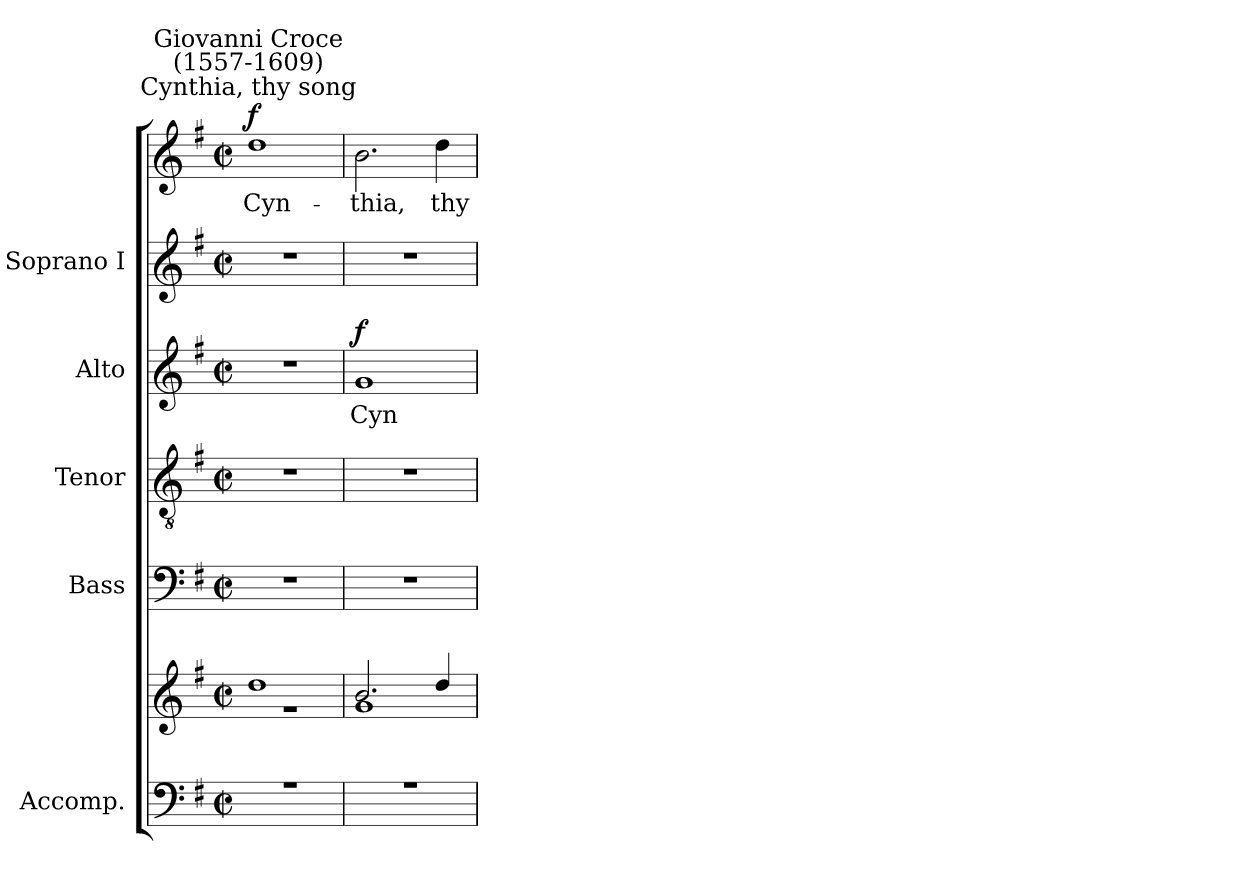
**kern	**kern	**kern	**kern	**kern	**text	**dynam	**kern	**kern	**text	**dynam
*part5	*part5	*part4	*part3	*part2	*part2	*part2	*part1	*part1	*part1	*part1
*staff7	*staff6	*staff5	*staff4	*staff3	*staff3	*staff3	*staff2	*staff1	*staff1	*staff1/2
*I"Accomp.	*	*I"Bass	*I"Tenor	*I"Alto	*	*	*I"Soprano I	*	*	*
*	*	*I'B	*I'T	*I'A	*	*	*I'S	*	*	*
*clefF4	*clefG2	*clefF4	*clefGv2	*clefG2	*	*	*clefG2	*clefG2	*	*
*k[f#]	*k[f#]	*k[f#]	*k[f#]	*k[f#]	*	*	*k[f#]	*k[f#]	*	*
*G:	*G:	*G:	*G:	*G:	*	*	*G:	*G:	*	*
*M2/2	*M2/2	*M2/2	*M2/2	*M2/2	*	*	*M2/2	*M2/2	*	*
*met(c|)	*met(c|)	*met(c|)	*met(c|)	*met(c|)	*	*	*met(c|)	*met(c|)	*	*
=1	=1	=1	=1	=1	=1	=1	=1	=1	=1	=1
*^	*^	*	*	*	*	*	*	*	*	*
!	!	!	!	!	!	!	!	!	!	!LO:TX:a:cj:t=Cynthia, thy song	!	!
!	!	!	!	!	!	!	!	!	!	!LO:TX:a:cj:t=Giovanni Croce\n(1557-1609)	!	!
!	!	!	!	!	!	!	!	!	!	!	!LO:LY:b	!LO:DY:b
1r	1ryy	1dd/	1r	1r	1r	1r	.	.	1r	1dd	Cyn-	f
=2	=2	=2	=2	=2	=2	=2	=2	=2	=2	=2	=2	=2
!	!	!	!	!	!	!	!LO:LY:b	!LO:DY:b	!	!	!LO:LY:b	!
1r	1ryy	2.b/	1g\	1r	1r	1g	Cyn-	f	1r	2.b	-thia,	.
!	!	!	!	!	!	!	!	!	!	!	!LO:LY:b	!
.	.	4dd/	.	.	.	.	.	.	.	4dd	thy	.
*v	*v	*	*	*	*	*	*	*	*	*	*	*
*	*v	*v	*	*	*	*	*	*	*	*	*
=	=	=	=	=	=	=	=	=	=	=
*-	*-	*-	*-	*-	*-	*-	*-	*-	*-	*-
